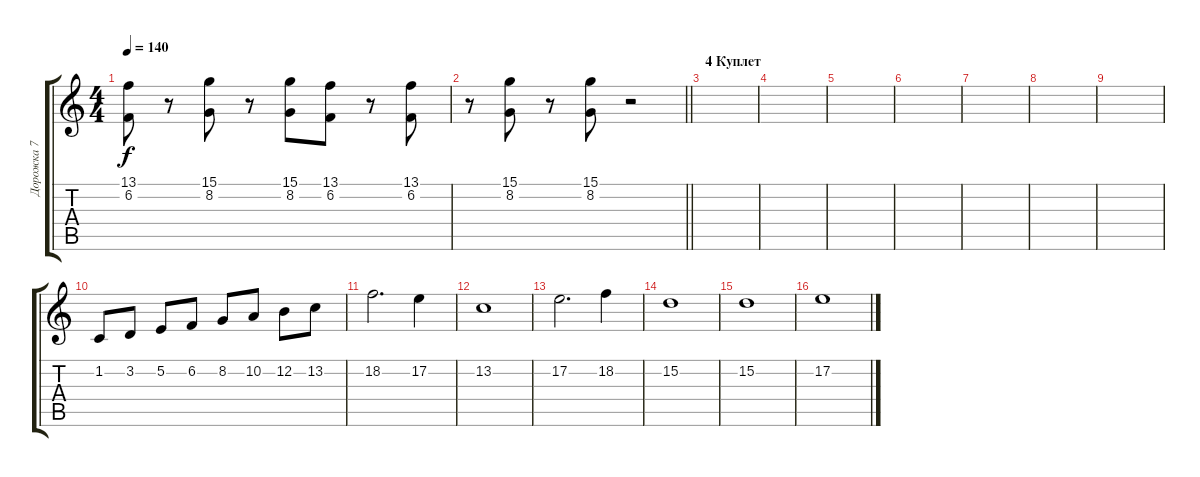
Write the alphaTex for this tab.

\track ("Дорожка 7" "Дорожка 7") {instrument trumpet}
\staff {score tabs}
\tuning (E4 B3 G3 D3 A2 E2) {hide}
\ts (4 4)
\tempo 140
\clef g2
\ks c
(13.1 6.2).8{dy f volume 15} r.8 (15.1 8.2).8 r.8 (15.1 8.2).8 (13.1 6.2).8 r.8 (13.1 6.2).8 |
\barLineRight lightlight
r.8 (15.1 8.2).8 r.8 (15.1 8.2).8 r.2 |
\section ("" "4 Куплет")
|
|
|
|
|
|
|
1.2.8 3.2.8 5.2.8 6.2.8 8.2.8 10.2.8 12.2.8 13.2.8 |
18.2.2{d} 17.2.4 |
13.2.1 |
17.2.2{d} 18.2.4 |
15.2.1 |
15.2.1 |
17.2.1
